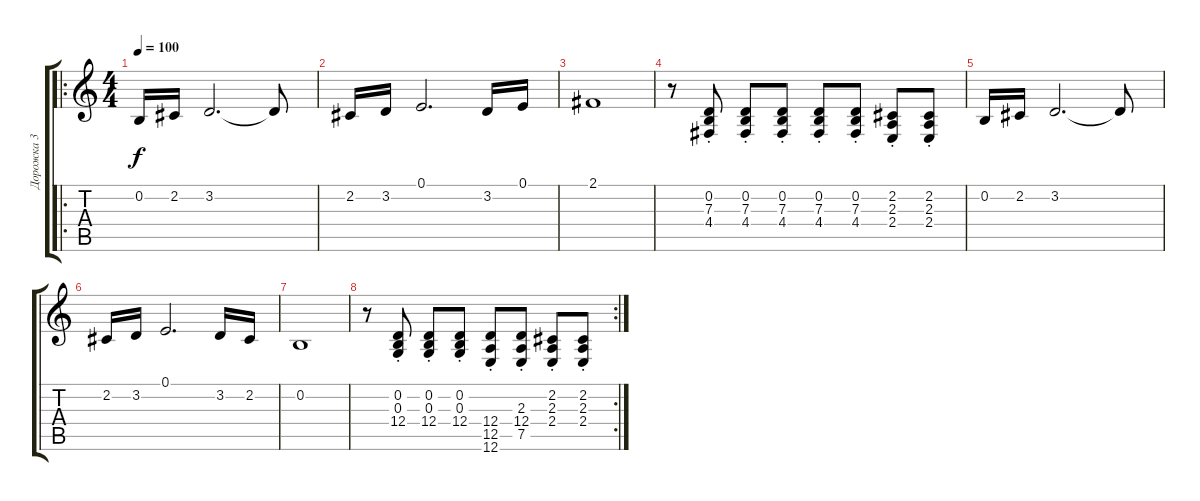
\track ("Дорожка 3" "Дорожка 3") {instrument trombone}
\staff {score tabs}
\tuning (E4 B3 G3 D3 A2 E2) {hide}
\ro
\ts (4 4)
\tempo 100
\clef g2
\ks c
0.2.16{dy f volume 13} 2.2.16 3.2.2{d} 3.2{t}.8 |
2.2.16 3.2.16 0.1.2{d} 3.2.16 0.1.16 |
2.1.1 |
r.8 (0.2{st} 7.3{st} 4.4{st}).8{volume 5} (0.2{st} 7.3{st} 4.4{st}).8{volume 6} (0.2{st} 7.3{st} 4.4{st}).8{volume 7} (0.2{st} 7.3{st} 4.4{st}).8{volume 8} (0.2{st} 7.3{st} 4.4{st}).8{volume 9} (2.2{st} 2.3{st} 2.4{st}).8{volume 10} (2.2{st} 2.3{st} 2.4{st}).8{volume 11} |
0.2.16{volume 13} 2.2.16 3.2.2{d} 3.2{t}.8 |
2.2.16 3.2.16 0.1.2{d} 3.2.16 2.2.16 |
0.2.1 |
\rc 2
r.8 (0.2{st} 0.3{st} 12.4{st}).8{volume 5} (0.2{st} 0.3{st} 12.4{st}).8{volume 6} (0.2{st} 0.3{st} 12.4{st}).8{volume 7} (12.4{st} 12.5{st} 12.6{st}).8{volume 8} (2.3{st} 12.4{st} 7.5{st}).8{volume 9} (2.2{st} 2.3{st} 2.4{st}).8{volume 10} (2.2{st} 2.3{st} 2.4{st}).8{volume 11}
